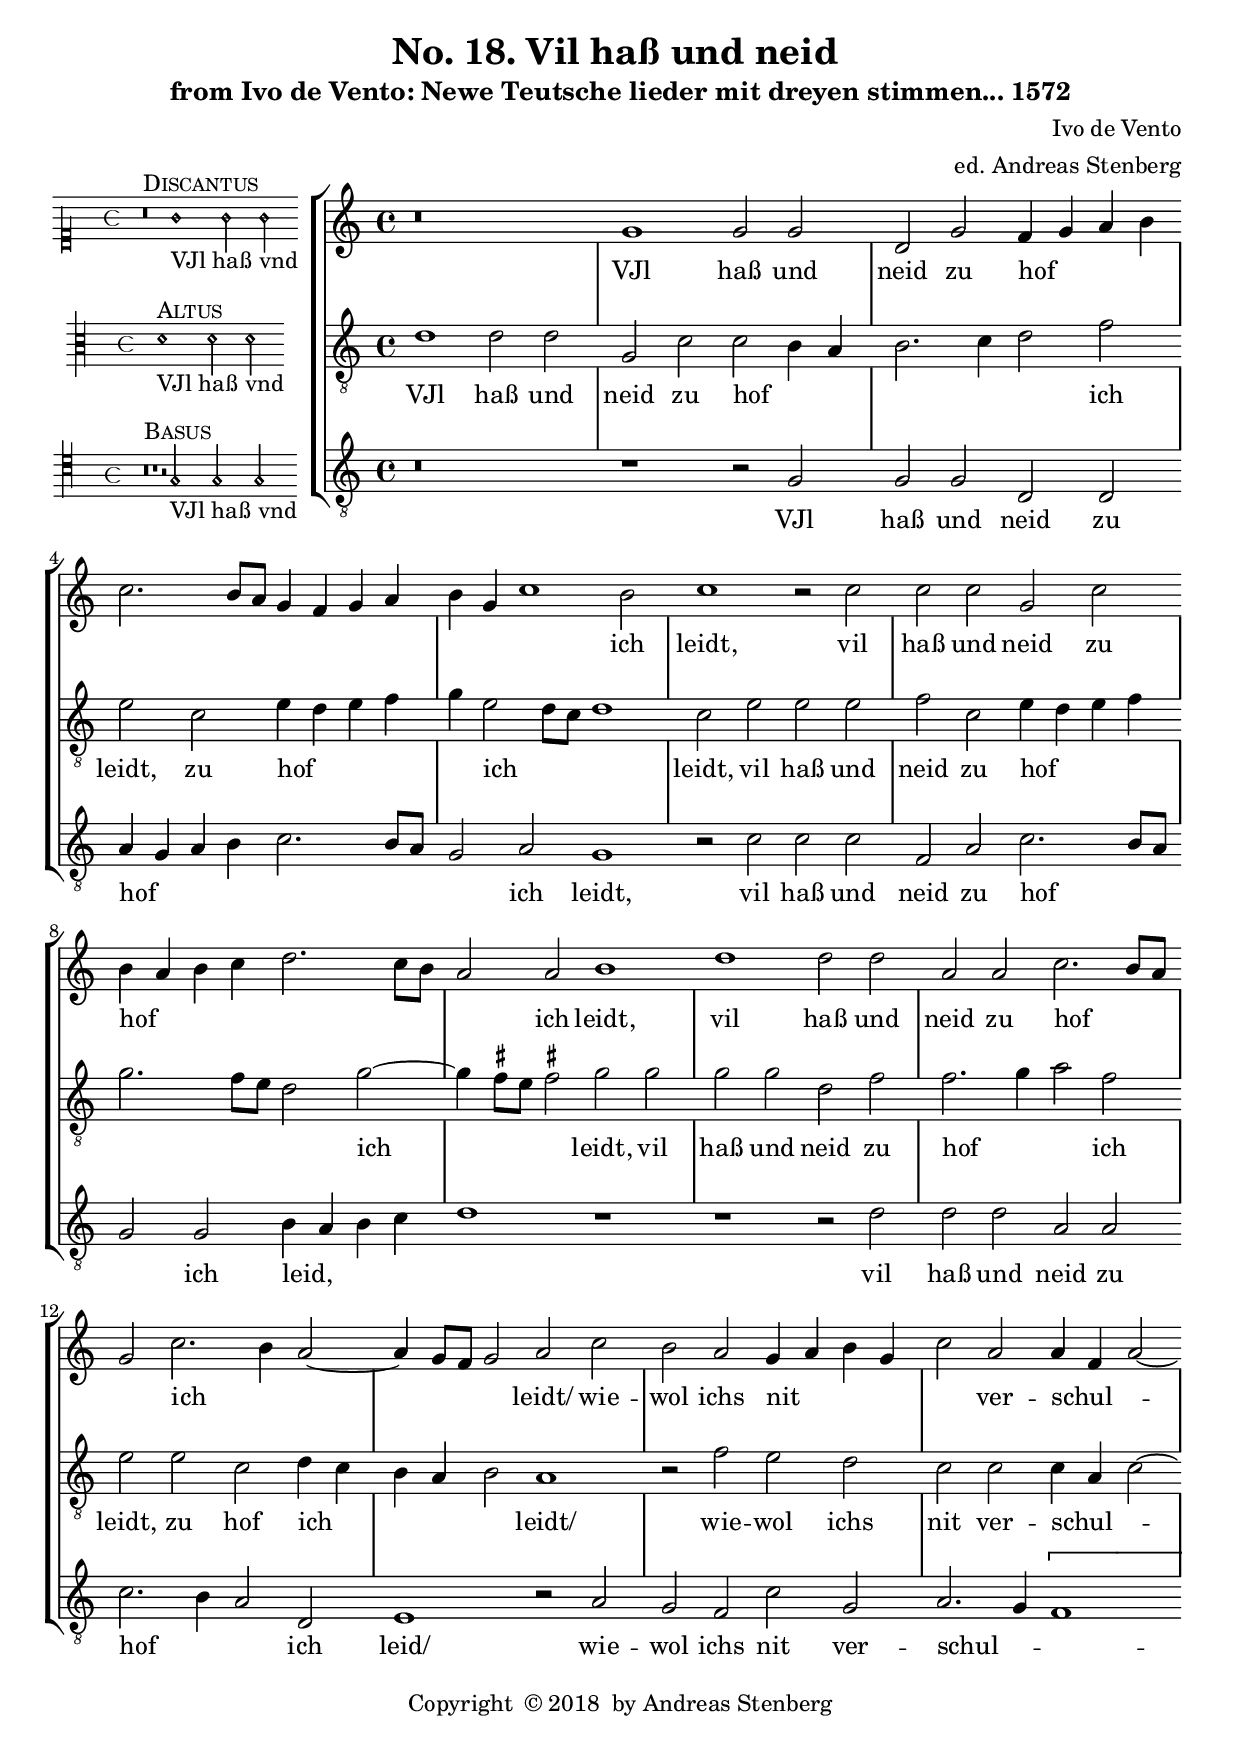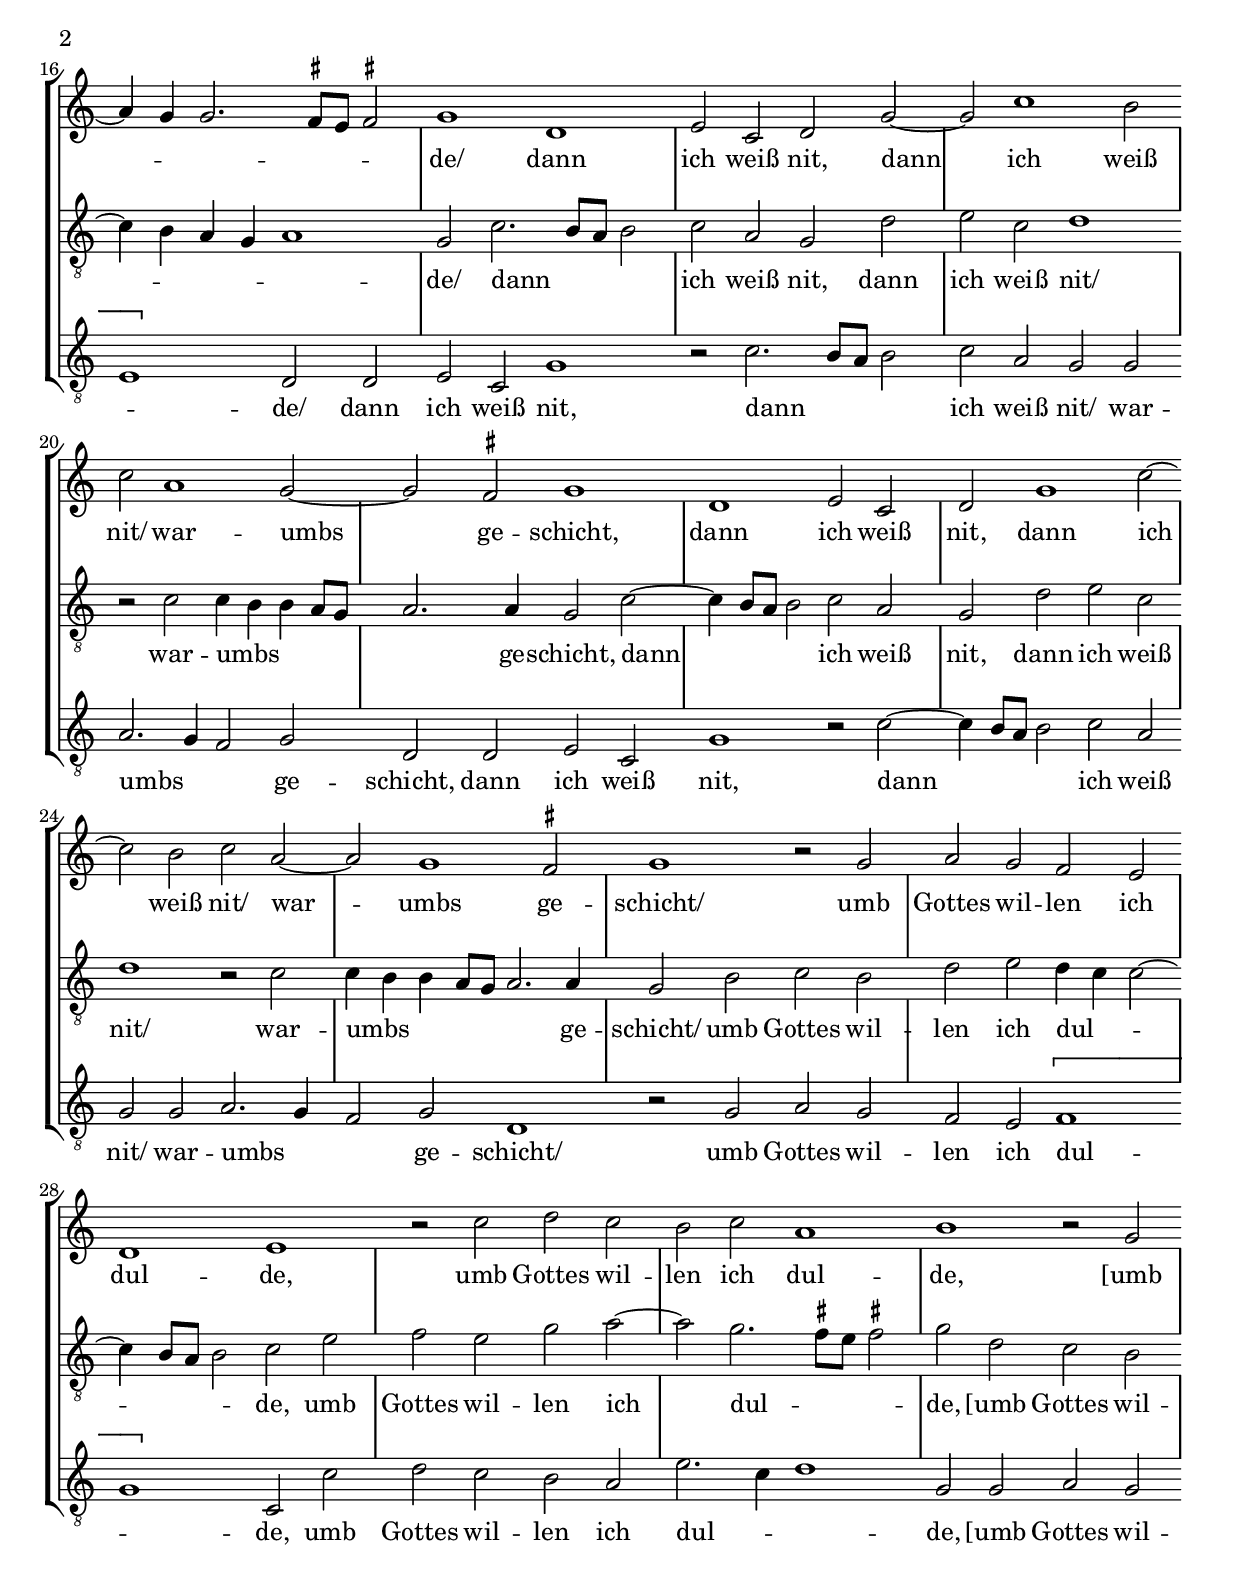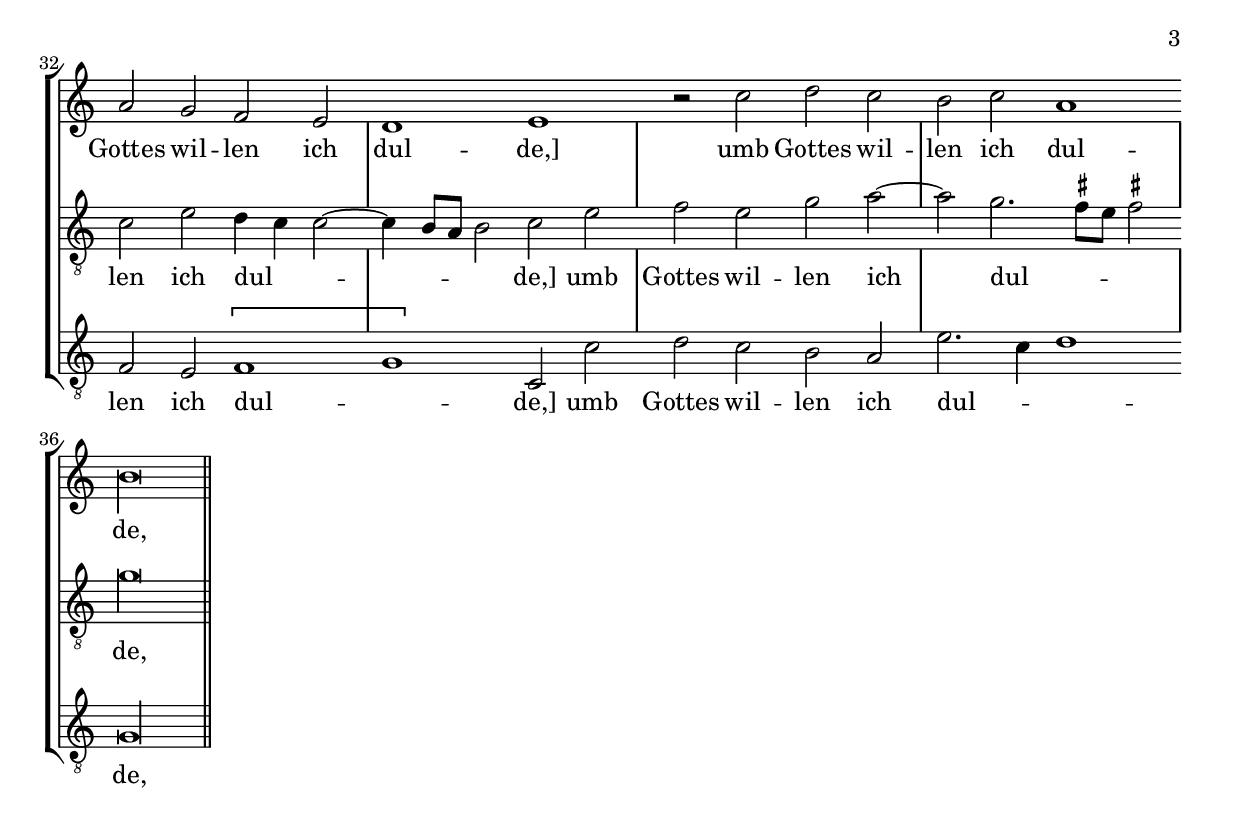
\version "2.18.0"
\include "deutsch.ly"
#(append! supported-clefs '(("mensural-f3" . ("clefs.mensural.f" 0 0))))
ficta = \once \set suggestAccidentals =##t
\header {
  title = "No. 18. Vil haß und neid "
  subtitle = "from Ivo de Vento: Newe Teutsche lieder mit dreyen stimmen... 1572"
  composer = "Ivo de Vento"
  arranger = "ed. Andreas Stenberg"
  poet = ""
  meter =""
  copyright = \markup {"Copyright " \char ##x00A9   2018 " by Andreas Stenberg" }
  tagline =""
}
global = {
  \key c \major
}

sopMusic = \relative c'' {

  \set Score.tempoHideNote = ##t
  \tempo 1 = 72
  \time 4/4
  \set Timing.measureLength = #(ly:make-moment 4/2)
  \override Staff.BarLine.transparent = ##t
  r\breve
  g1 g2 g2 
  d2 g2 f4\melisma g4 a4 h4
  c2. h8 a8								%% end of first line in orig.
  g4 f4 g4 a4
  h4 g4 c1\melismaEnd h2
  c1 r2 c2
  c2 c2 g2 c2								%% end of second line
  h4\melisma a4 h4 c4 d2. c8 h8 
  a2\melismaEnd a2 h1
  d1 d2 d2
  a2 a2 c2.\melisma h8 a8 
  g2\melismaEnd c2.\melisma h4 a2~
  a4 g8 f8 g2\melismaEnd 						%% end of third line
  a2 c2
  h2 a2 g4\melisma a4 h4 g4
  c2\melismaEnd a2 a4\melisma f4 a2~
  a4 g4 g2. \ficta fis8 e8 \ficta fis!2\melismaEnd
  g1 d1									%% end of fourth line and first page
  e2 c2 d2 g2~
  g2 c1 h2
  c2 a1 g2~
  g2 \ficta fis2 g1
  d1 e2 c2
  d2 g1 c2~
  c2 h2									%% end of fifth line (first on second page)
  c2 a2~
  a2 g1 \ficta fis2 
  g1 r2 g2
  a2 g2 f2 e2
  d1 e1
  r2 c'2 d2 c2
  h2 c2									%% end of sixth linw
  a1
  h1 r2 g2
  a2 g2 f2 e2
  d1 e1
  r2 c'2 d2 c2
  h2 c2 a1
  \cadenzaOn
  h\longa
  \revert Staff.BarLine.transparent
  \bar "||"
}
sopWords = \lyricmode {
  VJl haß und neid
  zu hof ich leidt,
  vil haß und neid
  zu hof ich leidt,
  vil haß und neid
  zu hof ich leidt/
  wie -- wol ichs nit ver -- schul -- de/
  dann ich weiß nit,
  dann ich weiß nit/
  war -- umbs ge -- schicht,
  dann ich weiß nit,
  dann ich weiß nit/
  war -- umbs ge -- schicht/
  umb Gottes wil -- len ich dul -- de,
  umb Gottes wil -- len ich dul -- de,
  [umb Gottes wil -- len ich dul -- de,]
  umb Gottes wil -- len ich dul -- de,
}
altoMusic = \relative c' {
  \clef "treble_8"
  \override Staff.BarLine.transparent = ##t
  d1 d2 d2
  g,2 c2 c2\melisma h4 a4
  h2. c4 d2\melismaEnd f2
  e2 c2								%% end of first lie in orig.
  e4\melisma d4 e4 f4 
  g4\melismaEnd e2\melisma d8 c8 d1\melismaEnd 
  c2 e2 e2 e2 
  f2 c2 e4\melisma d4 e4 f4					%% end of second line
  g2. f8 e8 d2\melismaEnd g2~\melisma
  g4 \ficta fis8 e8 \ficta fis!2\melismaEnd g2 g2
  g2 g2 d2 f2
  f2.\melisma g4 a2\melismaEnd f2
  e2 e2 c2 d4\melisma c4					%% end of third line
  h4 a4 h2\melismaEnd a1
  r2 f'2 e2 d2
  c2 c2 c4\melisma a4 c2~
  c4 h4 a4 g4 a1\melismaEnd
  g2 c2.\melisma h8 a8 h2\melismaEnd				%% end of fourth line and first page
  c2 a2 g2 d'2
  e2 c2 d1
  r2 c2 c4\melisma h4 h4 a8 g8 
  a2.\melismaEnd a4 g2 c2~\melisma
  c4 h8 a8 h2\melismaEnd c2 a2					%% end of fifth line (first on second page)
  g2 d'2 e2 c2
  d1 r2 c2
  c4\melisma h4 h4 a8 g8 a2.\melismaEnd a4
  g2 h2 c2 h2
  d2 e2								%% end of sixth line
  d4\melisma c4 c2~
  c4 h8 a8 h2\melismaEnd c2 e2
  f2 e2 g2 a2~
  a2 g2.\melisma \ficta fis8 e8 \ficta fis!2\melismaEnd
  g2 d2 c2 h2							%% end of sewenth line
  c2 e2 d4\melisma c4 c2~
  c4 h8 a8 h2\melismaEnd c2 e2
  f2 e2 g2 a2~
  a2 g2.\melisma \ficta fis8 e8 \ficta fis!2\melismaEnd
  \cadenzaOn
  g\longa
  \revert Staff.BarLine.transparent
}
altoWords = \lyricmode {
  VJl haß und neid
  zu hof ich leidt,
  zu hof ich leidt,
  vil haß und neid
  zu hof ich leidt,
  vil haß und neid
  zu hof ich leidt,
  zu hof ich leidt/
  wie -- wol ichs nit ver -- schul -- de/
  dann ich weiß nit,
  dann ich weiß nit/
  war -- umbs ge -- schicht,
  dann ich weiß nit,
  dann ich weiß nit/
  war -- umbs ge -- schicht/
  umb Gottes wil -- len ich dul -- de,
  umb Gottes wil -- len ich dul -- de,
  [umb Gottes wil -- len ich dul -- de,]
  umb Gottes wil -- len ich dul -- de,
}

bassMusic = \relative c {
  \override Staff.BarLine.transparent = ##t
  r\breve
  r1 r2 g'2
  g2 g2 d2 d2 
  a'4\melisma g4 a4 h4 c2. h8 a8					%% end of first line in orig.
  g2\melismaEnd a2 g1
  r2 c2 c2 c2
  f,2 a2 c2.\melisma h8 a8
  g2\melismaEnd g2							%% end of second line
  h4\melisma a4 h4 c4 
  d1\melismaEnd r1
  r1 r2 d2
  d2 d2 a2 a2
  c2.\melisma h4 a2\melismaEnd d,2
  e1 r2 a2
  g2 f2 c'2 g2								%% end of third line
  a2.\melisma g4 \[f1
  e1\]\melismaEnd d2 d2 
  e2 c2 g'1
  r2 c2.\melisma h8 a8 h2\melismaEnd 
  c2 a2 g2 g2
  a2.\melisma g4 f2\melismaEnd g2					%% end of fourth line and first page
  d2 d2 e2 c2 
  g'1 r2 c2~\melisma
  c4 h8 a8 h2\melismaEnd c2 a2
  g2 g2 a2.\melisma g4
  f2\melismaEnd g2 d1							%% end of fifth line (first on second page)
  r2 g2 a2 g2
  f2 e2 \[f1\melisma
  g1\]\melismaEnd c,2 c'2
  d2 c2 h2 a2 
  e'2.\melisma c4 d1\melismaEnd
  g,2 g2								%% end of sixth line
  a2 g2 
  f2 e2 \[f1\melisma 
  g1\]\melismaEnd c,2 c'2 
  d2 c2 h2 a2
  e'2.\melisma c4 d1\melismaEnd
  \cadenzaOn
  g,\longa
  \revert Staff.BarLine.transparent
}
bassWords = \lyricmode {
  VJl haß und neid
  zu hof ich leidt,
  vil haß und neid
  zu hof ich leid,
  vil haß und neid
  zu hof ich leid/
  wie -- wol ichs nit ver -- schul -- de/
  dann ich weiß nit,
  dann ich weiß nit/
  war -- umbs ge -- schicht,
  dann ich weiß nit,
  dann ich weiß nit/
  war -- umbs ge -- schicht/
  umb Gottes wil -- len ich dul -- de,
  umb Gottes wil -- len ich dul -- de,
  [umb Gottes wil -- len ich dul -- de,]
  umb Gottes wil -- len ich dul -- de,
}
incipitDiscantus = \markup {
  \score {
    {
      %      \set Staff.instrumentName = #"Tenor "
      \override NoteHead.style = #'neomensural
      \override Rest.style = #'neomensural
      \override Staff.TimeSignature.style = #'mensural
      \cadenzaOn
      \clef "petrucci-c1"
      \key c \major
      \time 4/4
      r\breve ^\markup { \smallCaps"Discantus"}
      g'1_"VJl haß vnd" g'2 g'2

    }
    \layout {
      \context {
        \Voice
        \remove "Ligature_bracket_engraver"
        \consists "Mensural_ligature_engraver"
      }
      line-width = 4.5\cm
    }
  }
}


incipitAltus = \markup {
  \score {
    {
      %      \set Staff.instrumentName = #"Tenor "
      \override NoteHead.style = #'neomensural
      \override Rest.style = #'neomensural
      \override Staff.TimeSignature.style = #'mensural
      \cadenzaOn
      \clef "petrucci-c3"
      \key c \major
      \time 4/4
      d'1^\markup \smallCaps"Altus"_"VJl haß vnd"
      d'2 d'2
    }
    \layout {
      \context {
        \Voice
        \remove "Ligature_bracket_engraver"
        \consists "Mensural_ligature_engraver"
      }
      line-width = 4.5\cm
    }
  }
}


incipitBassus = \markup {
  \score {
    {
      %      \set Staff.instrumentName = #"Tenor "
      \override NoteHead.style = #'neomensural
      \override Rest.style = #'neomensural
      \override Staff.TimeSignature.style = #'mensural
      \cadenzaOn
      \clef "petrucci-c4"
      \key c \major
      \time 4/4
      r\breve^\markup \smallCaps"Basus"
      r1 r2 g2_"VJl haß vnd" g2 g2
    }
    \layout {
      \context {
        \Voice
        \remove "Ligature_bracket_engraver"
        \consists "Mensural_ligature_engraver"
      }
      line-width = 4.5\cm
    }
  }
}


\score {
  <<
    \new StaffGroup \with {
      \override VerticalAxisGroup.staff-staff-spacing = #'((basic-distance . 12))
    } <<
      \new Staff = treble <<
        \set Staff.instrumentName = \incipitDiscantus
        \new Voice = "sopranos" {
          \set  Staff.midiInstrument ="choir aahs"
          %	\voiceOne
          << \global \sopMusic >>
        }
      >>
      \new Lyrics = sopranos { s1 }

      \new Staff = "medius" <<
        \set Staff.instrumentName = \incipitAltus

        \new Voice = "altos" {
          %	\voiceTwo
          \set  Staff.midiInstrument ="choir aahs"
          << \global \altoMusic >>
        }
      >>

      \new Lyrics = "altos" { s1 }

      \new Staff ="basses" {
        \set Staff.instrumentName = \incipitBassus

        \new Voice = "basses" {
          \set  Staff.midiInstrument ="choir aahs"
          \clef "treble_8"
          %	\voiceTwo
          << \global \bassMusic >>
        }
      }
    >>
    \new Lyrics = basses { s1 }

    \context Lyrics = sopranos \lyricsto sopranos \sopWords
    \context Lyrics = altos \lyricsto altos \altoWords
    \context Lyrics = basses \lyricsto basses \bassWords
  >>
  \layout {
    \context {
      \Score
      % no bars in staves
      %      \override BarLine.transparent = ##t

    }
    % the next three instructions keep the lyrics between the bar lines
    \context {
      \Lyrics
      \consists "Bar_engraver"
      \override BarLine.transparent = ##t
    }
    \context {
      \StaffGroup
      \consists "Separating_line_group_engraver"
    }
    \context {
      \Voice
      % no slurs
      \override Slur.transparent = ##t
      % Comment in the below "\remove" command to allow line
      % breaking also at those barlines where a note overlaps
      % into the next bar.  The command is commented out in this
      % short example score, but especially for large scores, you
      % will typically yield better line breaking and thus improve
      % overall spacing if you comment in the following command.
      %\remove "Forbid_line_break_engraver"
    }
    indent = 4.5\cm
  }

}
\score {
  <<
    \new StaffGroup <<
      \new Staff = treble <<
        \set Staff.instrumentName = \incipitDiscantus
        \new Voice = "sopranos" {
          \set  Staff.midiInstrument ="choir aahs"
          %	\voiceOne
          << \global \sopMusic >>
        }
      >>
      \new Lyrics = sopranos { s1 }

      \new Staff = "medius" <<
        \set Staff.instrumentName = \incipitAltus

        \new Voice = "altos" {
          %	\voiceTwo
          \set  Staff.midiInstrument ="choir aahs"
          << \global \altoMusic >>
        }
      >>

      \new Lyrics = "altos" { s1 }

      \new Staff ="basses" {
        \set Staff.instrumentName = \incipitBassus

        \new Voice = "basses" {
          \set  Staff.midiInstrument ="choir aahs"
          \clef "G_8"
          %	\voiceTwo
          << \global \bassMusic >>
        }
      }
    >>
    \new Lyrics = basses { s1 }

    \context Lyrics = sopranos \lyricsto sopranos \sopWords
    \context Lyrics = altos \lyricsto altos \altoWords
    \context Lyrics = basses \lyricsto basses \bassWords
  >>
  \midi {}
}
\paper {
  ragged-bottom = ##t
  ragged-last-bottom = ##t
  ragged-last = ##t
}

%{
convert-ly.py (GNU LilyPond) 2.18.2  convert-ly.py: Processing `'...
Applying conversion: 2.15.7, 2.15.9, 2.15.10, 2.15.16, 2.15.17,
2.15.18, 2.15.19, 2.15.20, 2.15.25, 2.15.32, 2.15.39, 2.15.40,
2.15.42, 2.15.43, 2.16.0, 2.17.0, 2.17.4, 2.17.5, 2.17.6, 2.17.11,
2.17.14, 2.17.15, 2.17.18, 2.17.19, 2.17.20, 2.17.25, 2.17.27,
2.17.29, 2.17.97, 2.18.0
%}
